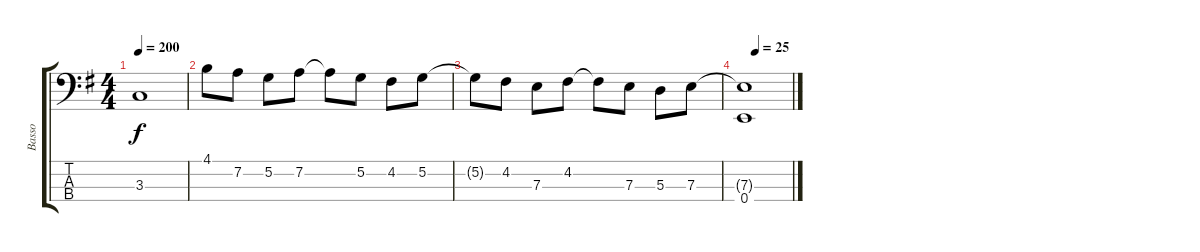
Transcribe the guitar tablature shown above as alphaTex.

\track ("Basso" "Basso") {instrument electricbasspick}
\staff {score tabs}
\tuning (G2 D2 A1 E1) {hide}
\ts (4 4)
\tempo 200
\clef f4
\ks g
3.3{t}.1{dy f} |
4.1.8 7.2.8 5.2.8 7.2.8 7.2{t}.8 5.2.8 4.2.8 5.2.8 |
5.2{t}.8 4.2.8 7.3.8 4.2.8 4.2{t}.8 7.3.8 5.3.8 7.3.8 |
\tempo (25 0.25)
(7.3{t} 0.4).1
